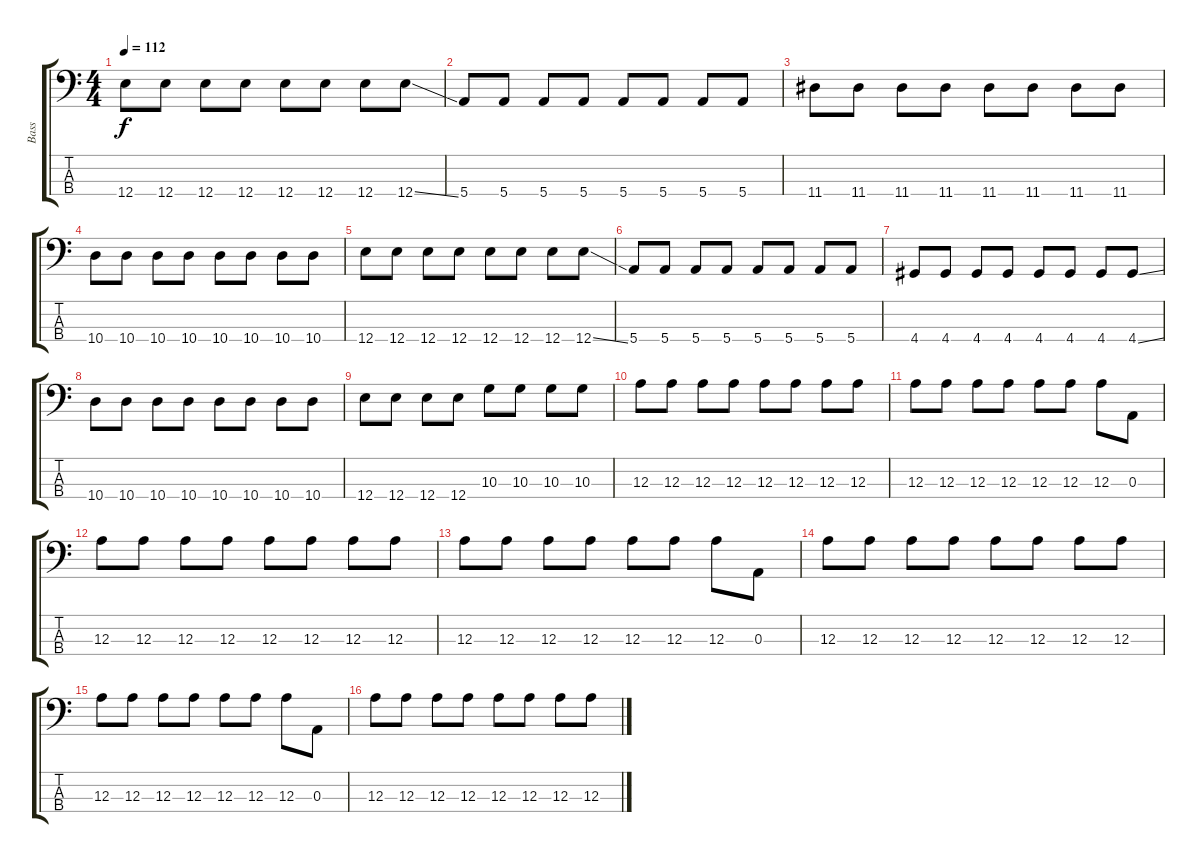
\track ("Bass" "Bass") {instrument electricbassfinger}
\staff {score tabs}
\tuning (G2 D2 A1 E1) {hide}
\ts (4 4)
\tempo 112
\clef f4
\ks c
12.4.8{dy f} 12.4.8 12.4.8 12.4.8 12.4.8 12.4.8 12.4.8 12.4{ss}.8 |
5.4.8 5.4.8 5.4.8 5.4.8 5.4.8 5.4.8 5.4.8 5.4.8 |
11.4.8 11.4.8 11.4.8 11.4.8 11.4.8 11.4.8 11.4.8 11.4.8 |
10.4.8 10.4.8 10.4.8 10.4.8 10.4.8 10.4.8 10.4.8 10.4.8 |
12.4.8 12.4.8 12.4.8 12.4.8 12.4.8 12.4.8 12.4.8 12.4{ss}.8 |
5.4.8 5.4.8 5.4.8 5.4.8 5.4.8 5.4.8 5.4.8 5.4.8 |
4.4.8 4.4.8 4.4.8 4.4.8 4.4.8 4.4.8 4.4.8 4.4{ss}.8 |
10.4.8 10.4.8 10.4.8 10.4.8 10.4.8 10.4.8 10.4.8 10.4.8 |
12.4.8 12.4.8 12.4.8 12.4.8 10.3.8 10.3.8 10.3.8 10.3.8 |
12.3.8 12.3.8 12.3.8 12.3.8 12.3.8 12.3.8 12.3.8 12.3.8 |
12.3.8 12.3.8 12.3.8 12.3.8 12.3.8 12.3.8 12.3.8 0.3.8 |
12.3.8 12.3.8 12.3.8 12.3.8 12.3.8 12.3.8 12.3.8 12.3.8 |
12.3.8 12.3.8 12.3.8 12.3.8 12.3.8 12.3.8 12.3.8 0.3.8 |
12.3.8 12.3.8 12.3.8 12.3.8 12.3.8 12.3.8 12.3.8 12.3.8 |
12.3.8 12.3.8 12.3.8 12.3.8 12.3.8 12.3.8 12.3.8 0.3.8 |
12.3.8 12.3.8 12.3.8 12.3.8 12.3.8 12.3.8 12.3.8 12.3.8
